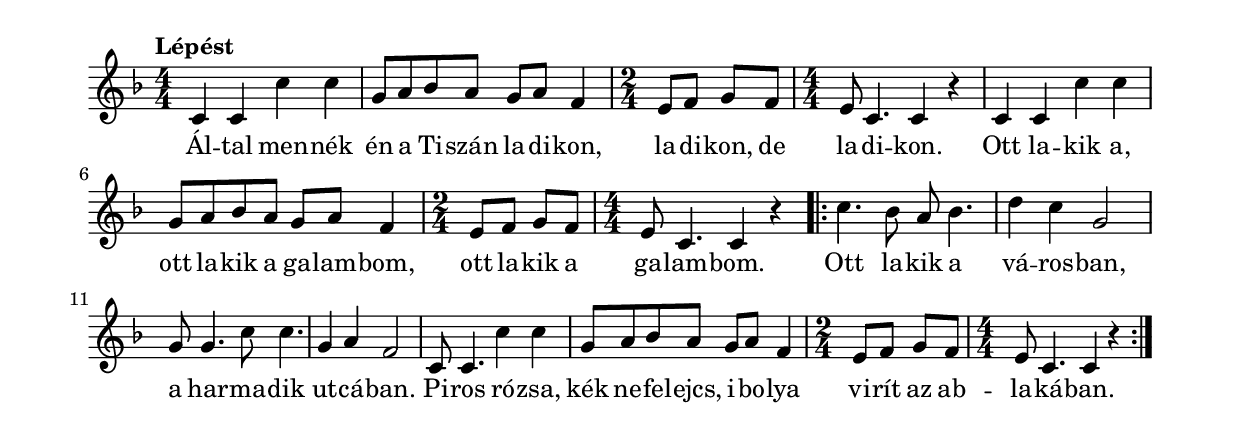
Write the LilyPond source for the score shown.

\paper {
  indent = 0\mm
  line-width = 180\mm
  oddHeaderMarkup = ""
  evenHeaderMarkup = ""
  oddFooterMarkup = ""
  evenFooterMarkup = ""
}

\score{
\relative c' {
\numericTimeSignature
\time 4/4
\key f \major
\tempo Lépést
\repeat unfold 2 {c4 c c' c g8 a bes a g a f4  \time 2/4 e8 f g f \time 4/4 e c4. c4 r |} \repeat volta 2 { c'4. bes8 a bes4. d4 c g2  g8 g4. c8 c4. g4 a f2 | c8 c4. c'4 c g8 a bes a g a f4 \time 2/4 e8 f g f \time 4/4 e c4. c4 r }
} 
\addlyrics {
  Ál -- tal men -- nék én a Ti -- szán la -- di -- kon, la -- di -- kon, de la -- di -- kon.
  Ott la -- kik a, ott la -- kik a ga -- lam -- bom, ott la -- kik a ga -- lam -- bom.
  Ott la -- kik a vá -- ros -- ban, a har -- ma -- dik ut -- cá -- ban.
  Pi -- ros ró -- zsa, kék ne -- fe -- lejcs, i -- bo -- lya vi -- rít az ab -- la -- ká -- ban. 
  } 

\midi { }
\layout { }
}

\version "2.17.4"